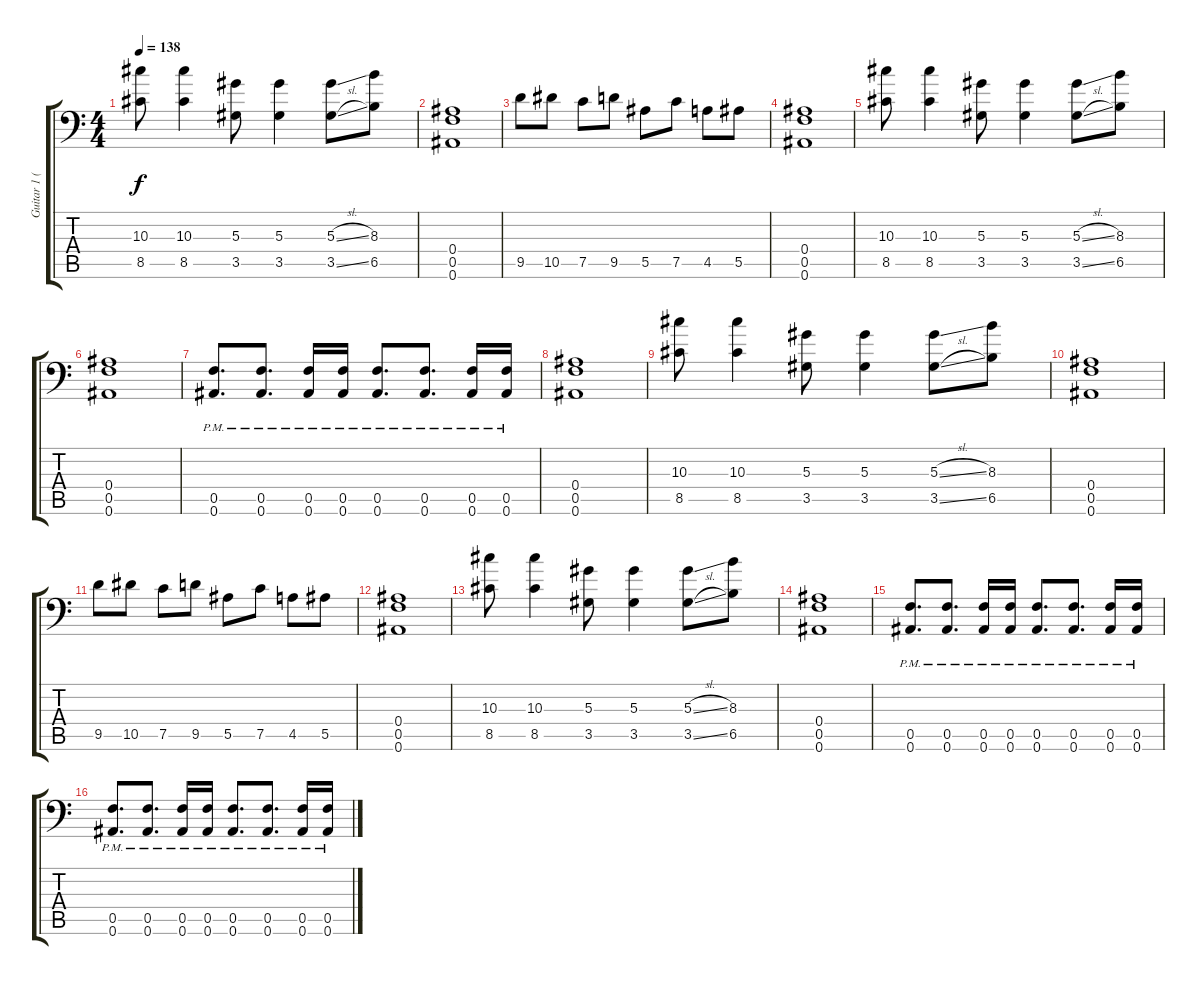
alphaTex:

\track ("Guitar 1 (Right)" "Guitar 1 (") {instrument distortionguitar}
\staff {score tabs}
\tuning (C4 G3 Eb3 Bb2 F2 Bb1) {hide}
\ts (4 4)
\tempo 138
\clef f4
\ks c
(10.3 8.5).8{dy f} (10.3 8.5).4 (5.3 3.5).8 (5.3 3.5).4 (5.3{sl} 3.5{sl}).8 (8.3 6.5).8 |
(0.4 0.5 0.6).1 |
9.5.8 10.5.8 7.5.8 9.5.8 5.5.8 7.5.8 4.5.8 5.5.8 |
(0.4 0.5 0.6).1 |
(10.3 8.5).8 (10.3 8.5).4 (5.3 3.5).8 (5.3 3.5).4 (5.3{sl} 3.5{sl}).8 (8.3 6.5).8 |
(0.4 0.5 0.6).1 |
(0.5{pm} 0.6{pm}).8{d} (0.5{pm} 0.6{pm}).8{d} (0.5{pm} 0.6{pm}).16 (0.5{pm} 0.6{pm}).16 (0.5{pm} 0.6{pm}).8{d} (0.5{pm} 0.6{pm}).8{d} (0.5{pm} 0.6{pm}).16 (0.5{pm} 0.6{pm}).16 |
(0.4 0.5 0.6).1 |
(10.3 8.5).8 (10.3 8.5).4 (5.3 3.5).8 (5.3 3.5).4 (5.3{sl} 3.5{sl}).8 (8.3 6.5).8 |
(0.4 0.5 0.6).1 |
9.5.8 10.5.8 7.5.8 9.5.8 5.5.8 7.5.8 4.5.8 5.5.8 |
(0.4 0.5 0.6).1 |
(10.3 8.5).8 (10.3 8.5).4 (5.3 3.5).8 (5.3 3.5).4 (5.3{sl} 3.5{sl}).8 (8.3 6.5).8 |
(0.4 0.5 0.6).1 |
(0.5{pm} 0.6{pm}).8{d} (0.5{pm} 0.6{pm}).8{d} (0.5{pm} 0.6{pm}).16 (0.5{pm} 0.6{pm}).16 (0.5{pm} 0.6{pm}).8{d} (0.5{pm} 0.6{pm}).8{d} (0.5{pm} 0.6{pm}).16 (0.5{pm} 0.6{pm}).16 |
(0.5{pm} 0.6{pm}).8{d} (0.5{pm} 0.6{pm}).8{d} (0.5{pm} 0.6{pm}).16 (0.5{pm} 0.6{pm}).16 (0.5{pm} 0.6{pm}).8{d} (0.5{pm} 0.6{pm}).8{d} (0.5{pm} 0.6{pm}).16 (0.5{pm} 0.6{pm}).16
